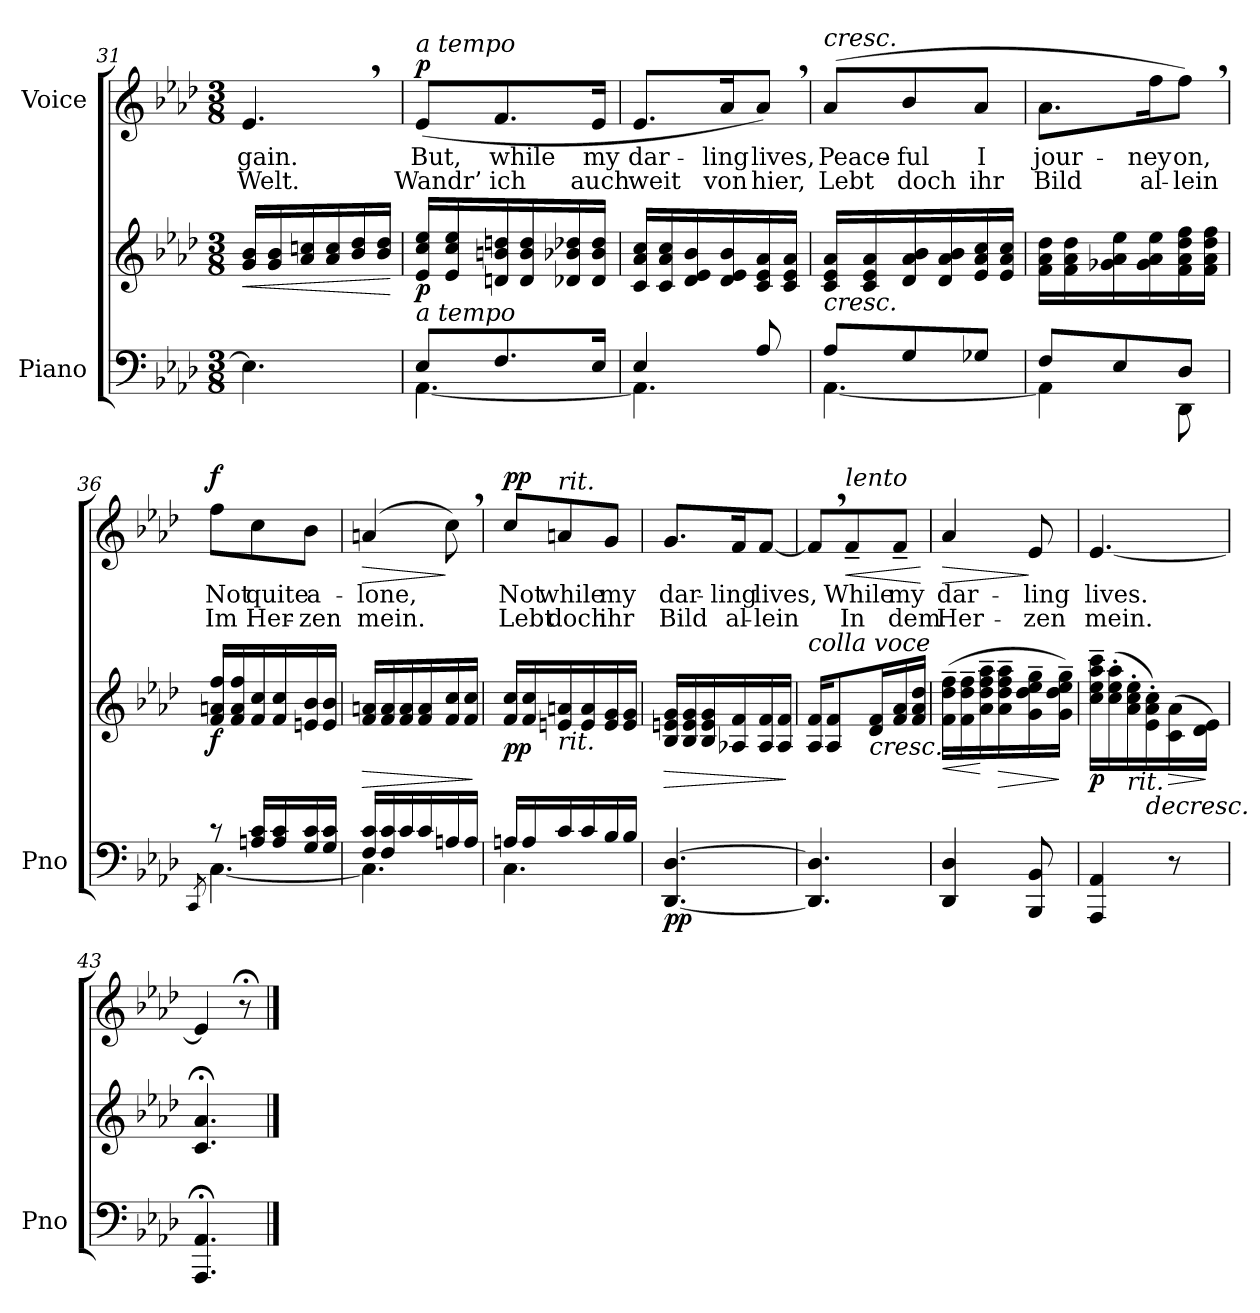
**kern	**kern	**dynam	**kern	**text	**text	**dynam
*part2	*part2	*part2	*part1	*part1	*part1	*part1
*staff3	*staff2	*staff2/3	*staff1	*staff1	*staff1	*staff1
*I"Piano	*	*	*I"Voice	*	*	*
*I'Pno	*	*	*	*	*	*
*clefF4	*clefG2	*	*clefG2	*	*	*
*k[b-e-a-d-]	*k[b-e-a-d-]	*	*k[b-e-a-d-]	*	*	*
*M3/8	*M3/8	*	*M3/8	*	*	*
=31	=31	=31	=31	=31	=31	=31
!	!	!LO:HP:b	!	!	!	!
*	*	*	*^	*	*	*
4.E-\]	16g/ 16b-/LL	<	4.e-,/	16ryy	-gain.	Welt.	.
.	16g/ 16b-/	.	.	4ryy	.	.	.
.	16a-/ 16ccn/	.	.	.	.	.	.
.	16a-/ 16cc/	.	.	.	.	.	.
.	16b-/ 16dd-/	.	.	.	.	.	.
.	16b-/ 16dd-/JJ	.	.	16ryy	.	.	.
*	*	*	*v	*v	*	*	*
.	.	[	.	.	.	.
=32	=32	=32	=32	=32	=32	=32
*^	*	*	*	*	*	*
!	!	!	!	!LO:TX:a:i:t=a tempo	!	!	!
!	!	!LO:TX:b:i:t=a tempo	!	!	!	!	!
!	!	!	!LO:DY:b	!	!	!	!LO:DY:a
8E-/L	[4.AA-\	16e-/ 16cc/ 16ee-/LL	p	(8e-/L	But,	Wandr’	p
.	.	16e-/ 16cc/ 16ee-/	.	.	.	.	.
8.F/	.	16dn/ 16bn/ 16ddn/	.	8.f/	while	ich	.
.	.	16d/ 16b/ 16dd/	.	.	.	.	.
.	.	16d-X/ 16b-X/ 16dd-X/	.	.	.	.	.
16E-/Jk	.	16d-/ 16b-/ 16dd-/JJ	.	16e-/Jk	my	auch	.
=33	=33	=33	=33	=33	=33	=33	=33
4E-/	4.AA-\]	16c/ 16a-/ 16cc/LL	.	8.e-/L	dar-	weit	.
.	.	16c/ 16a-/ 16cc/	.	.	.	.	.
.	.	16d-/ 16e-/ 16b-/	.	.	.	.	.
.	.	16d-/ 16e-/ 16b-/	.	16a-/K	-ling	von	.
8A-/	.	16c/ 16e-/ 16a-/	.	8a-,/J)	lives,	hier,	.
.	.	16c/ 16e-/ 16a-/JJ	.	.	.	.	.
=34	=34	=34	=34	=34	=34	=34	=34
!	!	!	!	!LO:TX:a:i:t=cresc.	!	!	!
!	!	!LO:TX:b:i:t=cresc.	!	!	!	!	!
8A-/L	[4.AA-\	16c/ 16e-/ 16a-/LL	.	(8a-/L	Peace-	Lebt	.
.	.	16c/ 16e-/ 16a-/	.	.	.	.	.
8G/	.	16d-/ 16a-/ 16b-/	.	8b-/	-ful	doch	.
.	.	16d-/ 16a-/ 16b-/	.	.	.	.	.
8G-X/J	.	16e-/ 16a-/ 16cc/	.	8a-/J	I	ihr	.
.	.	16e-/ 16a-/ 16cc/JJ	.	.	.	.	.
=35	=35	=35	=35	=35	=35	=35	=35
8F/L	4AA-\]	16f\ 16a-\ 16dd-\LL	.	8.a-\L	jour-	Bild	.
.	.	16f\ 16a-\ 16dd-\	.	.	.	.	.
8E-/	.	16g-X\ 16a-\ 16ee-\	.	.	.	.	.
.	.	16g-\ 16a-\ 16ee-\	.	16ff\K	-ney	al-	.
8D-/J	8DD-\	16f\ 16a-\ 16dd-\ 16ff\	.	8ff,\J)	on,	-lein	.
.	.	16f\ 16a-\ 16dd-\ 16ff\JJ	.	.	.	.	.
=36	=36	=36	=36	=36	=36	=36	=36
.	8qCC/	.	.	.	.	.	.
!	!	!	!LO:DY:b	!	!	!	!LO:DY:a
8r	[4.C\	16f/ 16an/ 16ff/LL	f	8ff\L	Not	Im	f
.	.	16f/ 16a/ 16ff/	.	.	.	.	.
16An/ 16c/LL	.	16f/ 16cc/	.	8cc\	quite	Her-	.
16A/ 16c/	.	16f/ 16cc/	.	.	.	.	.
16G/ 16c/	.	16en/ 16b-/	.	8b-\J	a-	-zen	.
16G/ 16c/JJ	.	16e/ 16b-/JJ	.	.	.	.	.
=37	=37	=37	=37	=37	=37	=37	=37
!	!	!	!LO:HP:b	!	!	!	!LO:HP:b
16F/ 16c/LL	4.C\]	16f/ 16an/LL	>	(4an/	-lone,	mein.	>
16F/ 16c/	.	16f/ 16a/	.	.	.	.	.
16c/	.	16f/ 16a/	.	.	.	.	.
16c/	.	16f/ 16a/	.	.	.	.	.
16An/	.	16f/ 16cc/	.	8cc,\)	.	.	]
16A/JJ	.	16f/ 16cc/JJ	.	.	.	.	.
*v	*v	*	*	*	*	*	*
.	.	]	.	.	.	.
=38	=38	=38	=38	=38	=38	=38
*^	*	*	*	*	*	*
!	!	!	!LO:DY:b	!	!	!	!LO:DY:a
16An/LL	4.C\	16f/ 16cc/LL	pp	8cc/L	Not	Lebt	pp
16A/	.	16f/ 16cc/	.	.	.	.	.
!	!	!	!	!LO:TX:a:i:t=rit.	!	!	!
!	!	!LO:TX:b:i:t=rit.	!	!	!	!	!
16c/	.	16en/ 16an/	.	8an/	while	doch	.
16c/	.	16e/ 16a/	.	.	.	.	.
16B-/	.	16e/ 16g/	.	8g/J	my	ihr	.
16B-/JJ	.	16e/ 16g/JJ	.	.	.	.	.
*v	*v	*	*	*	*	*	*
=39	=39	=39	=39	=39	=39	=39
!	!	!LO:HP:b	!	!	!	!
!	!	!LO:DY:n=1:b=2	!	!	!	!
[4.DD-/ [4.D-/	16B-/ 16en/ 16g/LL	> pp	8.g/L	dar-	Bild	.
.	16B-/ 16e/ 16g/	.	.	.	.	.
.	16B-/ 16e/ 16g/	.	.	.	.	.
.	16A-X/ 16f/	.	16f/K	-ling	al-	.
.	16A-/ 16f/	.	[8f/J	lives,	-lein	.
.	16A-/ 16f/JJ	.	.	.	.	.
.	.	]	.	.	.	.
=40	=40	=40	=40	=40	=40	=40
!	!LO:TX:i:t=colla voce	!	!	!	!	!
4.DD-/] 4.D-/]	16A-/ 16f/KL	.	8f,/L]	.	.	.
.	8A-/ 8f/	.	.	.	.	.
!	!	!	!LO:TX:a:i:t=lento	!	!	!
!	!	!	!	!	!	!LO:HP:b
.	.	.	8f~>/	While	In	<
!	!LO:TX:b:i:t=cresc.	!	!	!	!	!
.	16d-/ 16f/L	.	.	.	.	.
.	16f/ 16a-/	.	8f~>/J	my	dem	.
.	16f/ 16a-/ 16dd-/JJ	.	.	.	.	.
.	.	.	.	.	.	[
=41	=41	=41	=41	=41	=41	=41
!	!	!LO:HP:b	!	!	!	!LO:HP:b
4DD-/ 4D-/	(16f\~ 16dd-\~ 16ff\~LL	<	4a-/	dar-	Her-	>
.	16f\~ 16dd-\~ 16ff\~	.	.	.	.	.
.	16a-\~ 16dd-\~ 16ff\~ 16aa-\~	[	.	.	.	.
!	!	!LO:HP:b	!	!	!	!
.	16a-\~ 16dd-\~ 16ff\~ 16aa-\~	>	.	.	.	.
8BBB-/ 8BB-/	16g\~ 16dd-\~ 16ee-\~ 16gg\~	.	8e-/	-ling	-zen	]
.	16g\~ 16dd-\~ 16ee-\~ 16gg\~JJ)	]	.	.	.	.
=42	=42	=42	=42	=42	=42	=42
!	!	!LO:DY:b	!	!	!	!
4AAA-/ 4AA-/	16cc\~ 16ee-\~ 16aa-\~ 16ccc\~LL	p	[4.e-/	lives.	mein.	.
.	(16cc\' 16ee-\' 16aa-\'	.	.	.	.	.
!	!LO:TX:b:i:t=rit.	!	!	!	!	!
.	16a-\' 16cc\' 16ee-\'	.	.	.	.	.
!	!	!LO:HP:b	!	!	!	!
.	16e-\' 16a-\' 16cc\')	>	.	.	.	.
!	!	!LO:HP:b	!	!	!	!
8r	(16c\ 16a-\	>	.	.	.	.
.	16d-\ 16e-\JJ)	] ]	.	.	.	.
=43	=43	=43	=43	=43	=43	=43
4.AAA-/;< 4.AA-/;<	4.c/;< 4.a-/;<	.	4e-/]	.	.	.
.	.	.	8r;<	.	.	.
==	==	==	==	==	==	==
*-	*-	*-	*-	*-	*-	*-
